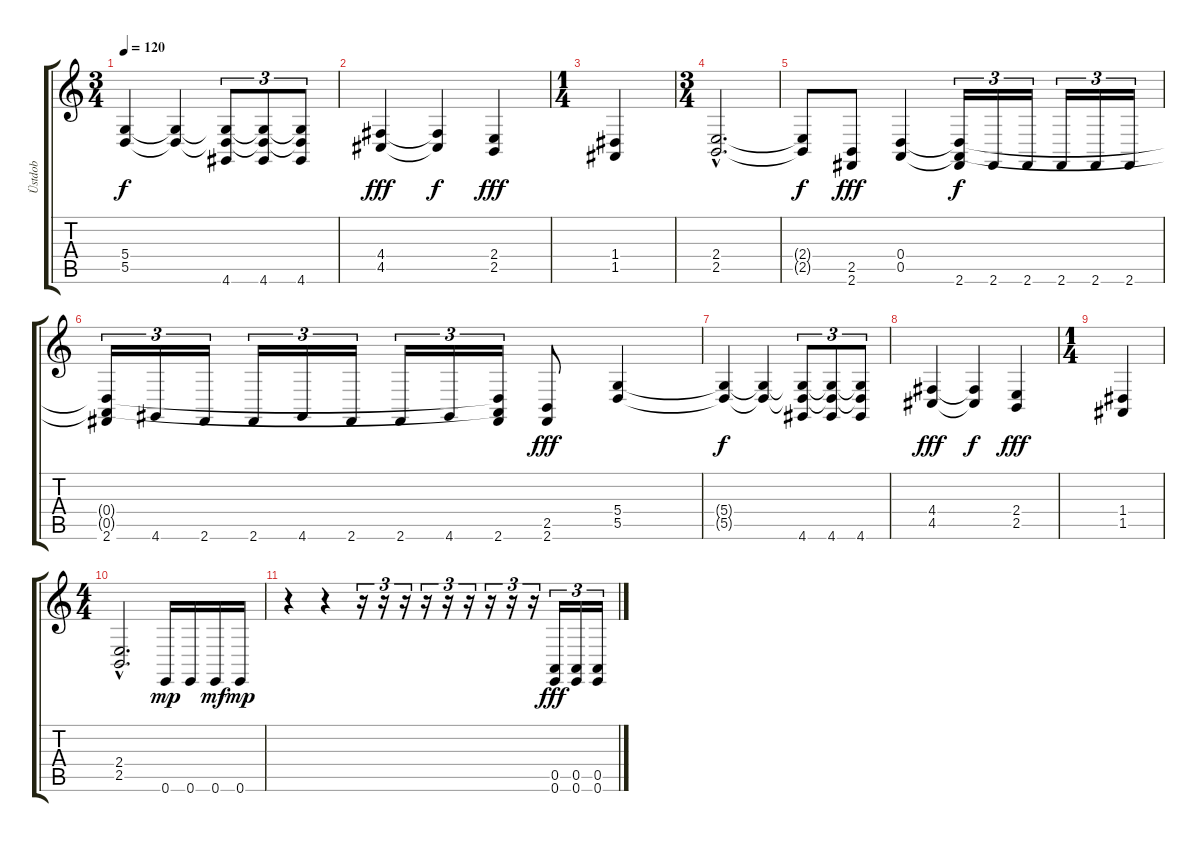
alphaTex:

\track ("Üstdob" "Üstdob") {instrument timpani}
\staff {score tabs}
\tuning (E4 B3 G3 D3 A2 E2) {hide}
\ts (3 4)
\tempo 120
\clef g2
\ks c
(5.4{t} 5.5{t}).4{dy f} (5.4{t} 5.5{t}).4 (5.4{t} 5.5{t} 4.6).8{tu (3 2)} (5.4{t} 5.5{t} 4.6).8{tu (3 2)} (5.4{t} 5.5{t} 4.6).8{tu (3 2)} |
(4.4 4.5).4{dy fff} (4.4{t} 4.5{t}).4{dy f} (2.4 2.5).4{dy fff} |
\ts (1 4)
(1.4 1.5).4 |
\ts (3 4)
(2.4{hac} 2.5{hac}).2{d} |
(2.4{t} 2.5{t}).8{dy f} (2.5 2.6).8{dy fff} (0.4 0.5).4 (0.4{t} 0.5{t} 2.6).16{tu (3 2) dy f} 2.6.16{tu (3 2)} 2.6.16{tu (3 2)} 2.6.16{tu (3 2)} 2.6.16{tu (3 2)} 2.6.16{tu (3 2)} |
(0.4{t} 0.5{t} 2.6).16{tu (3 2)} 4.6.16{tu (3 2)} 2.6.16{tu (3 2)} 2.6.16{tu (3 2)} 4.6.16{tu (3 2)} 2.6.16{tu (3 2)} 2.6.16{tu (3 2)} 4.6.16{tu (3 2)} (0.4{t} 0.5{t} 2.6).16{tu (3 2)} (2.5 2.6).8{dy fff} (5.4 5.5).4 |
(5.4{t} 5.5{t}).4{dy f} (5.4{t} 5.5{t}).4 (5.4{t} 5.5{t} 4.6).8{tu (3 2)} (5.4{t} 5.5{t} 4.6).8{tu (3 2)} (5.4{t} 5.5{t} 4.6).8{tu (3 2)} |
(4.4 4.5).4{dy fff} (4.4{t} 4.5{t}).4{dy f} (2.4 2.5).4{dy fff} |
\ts (1 4)
(1.4 1.5).4 |
\ts (4 4)
(2.4{hac} 2.5{hac}).2{d} 0.6.16{dy mp} 0.6.16 0.6.16{dy mf} 0.6.16{dy mp} |
r.4 r.4 r.16{tu (3 2)} r.16{tu (3 2)} r.16{tu (3 2)} r.16{tu (3 2)} r.16{tu (3 2)} r.16{tu (3 2)} r.16{tu (3 2)} r.16{tu (3 2)} r.16{tu (3 2)} (0.5 0.6).16{tu (3 2) dy fff} (0.5 0.6).16{tu (3 2)} (0.5 0.6).16{tu (3 2)}
